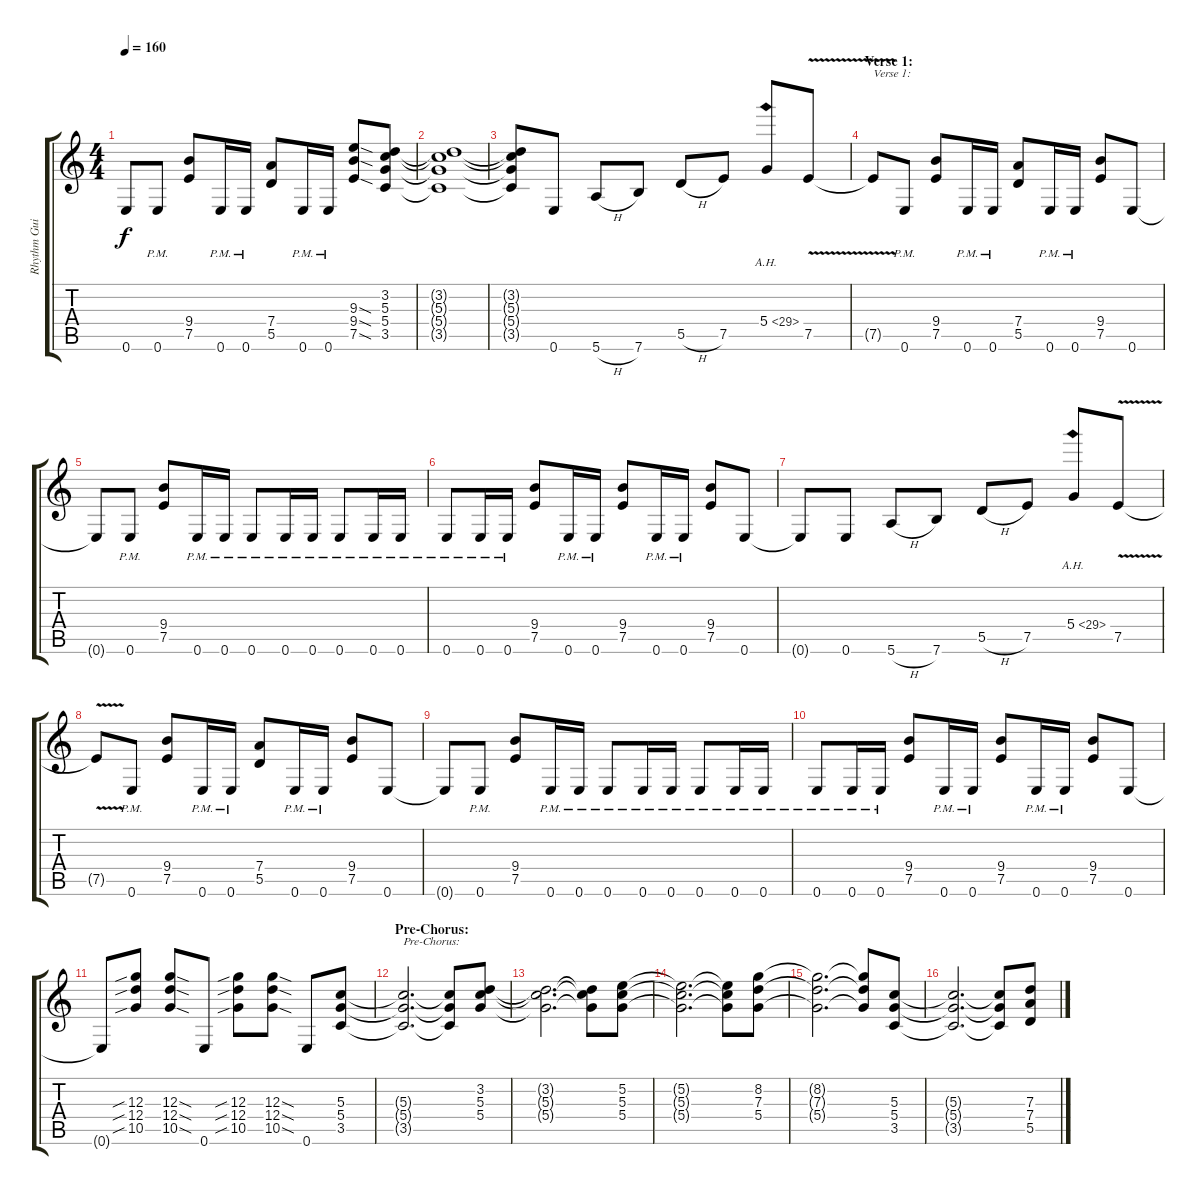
\track ("Rhythm Guitar 2" "Rhythm Gui") {instrument distortionguitar}
\staff {score tabs}
\tuning (E4 B3 G3 D3 A2 E2) {hide}
\ts (4 4)
\tempo 160
\clef g2
\ks c
0.6{t}.8{dy f} 0.6{pm}.8 (9.4 7.5).8 0.6{pm}.16 0.6{pm}.16 (7.4 5.5).8 0.6{pm}.16 0.6{pm}.16 (9.3{sod} 9.4{sod} 7.5{sod}).8 (3.2 5.3 5.4 3.5).8 |
(3.2{t} 5.3{t} 5.4{t} 3.5{t}).1 |
(3.2{t} 5.3{t} 5.4{t} 3.5{t}).8 0.6.8 5.6{h}.8 7.6.8 5.5{h}.8 7.5.8 5.4{ah 24}.8 7.5{v}.8 |
\section ("" "Verse 1:")
7.5{t}.8{txt "Verse 1:"} 0.6{pm}.8 (9.4 7.5).8 0.6{pm}.16 0.6{pm}.16 (7.4 5.5).8 0.6{pm}.16 0.6{pm}.16 (9.4 7.5).8 0.6.8 |
0.6{t}.8 0.6{pm}.8 (9.4 7.5).8 0.6{pm}.16 0.6{pm}.16 0.6{pm}.8 0.6{pm}.16 0.6{pm}.16 0.6{pm}.8 0.6{pm}.16 0.6{pm}.16 |
0.6{pm}.8 0.6{pm}.16 0.6{pm}.16 (9.4 7.5).8 0.6{pm}.16 0.6{pm}.16 (9.4 7.5).8 0.6{pm}.16 0.6{pm}.16 (9.4 7.5).8 0.6.8 |
0.6{t}.8 0.6.8 5.6{h}.8 7.6.8 5.5{h}.8 7.5.8 5.4{ah 24}.8 7.5{v}.8 |
7.5{t}.8 0.6{pm}.8 (9.4 7.5).8 0.6{pm}.16 0.6{pm}.16 (7.4 5.5).8 0.6{pm}.16 0.6{pm}.16 (9.4 7.5).8 0.6.8 |
0.6{t}.8 0.6{pm}.8 (9.4 7.5).8 0.6{pm}.16 0.6{pm}.16 0.6{pm}.8 0.6{pm}.16 0.6{pm}.16 0.6{pm}.8 0.6{pm}.16 0.6{pm}.16 |
0.6{pm}.8 0.6{pm}.16 0.6{pm}.16 (9.4 7.5).8 0.6{pm}.16 0.6{pm}.16 (9.4 7.5).8 0.6{pm}.16 0.6{pm}.16 (9.4 7.5).8 0.6.8 |
0.6{t}.8 (12.3{sib} 12.4{sib} 10.5{sib}).8 (12.3{sod} 12.4{sod} 10.5{sod}).8 0.6.8 (12.3{sib} 12.4{sib} 10.5{sib}).8 (12.3{sod} 12.4{sod} 10.5{sod}).8 0.6.8 (5.3 5.4 3.5).8 |
\section ("" "Pre-Chorus:")
(5.3{t} 5.4{t} 3.5{t}).2{d txt "Pre-Chorus:"} (5.3{t} 5.4{t} 3.5{t}).8 (3.2 5.3 5.4).8 |
(3.2{t} 5.3{t} 5.4{t}).2{d} (3.2{t} 5.3{t} 5.4{t}).8 (5.2 5.3 5.4).8 |
(5.2{t} 5.3{t} 5.4{t}).2{d} (5.2{t} 5.3{t} 5.4{t}).8 (8.2 7.3 5.4).8 |
(8.2{t} 7.3{t} 5.4{t}).2{d} (8.2{t} 7.3{t} 5.4{t}).8 (5.3 5.4 3.5).8 |
(5.3{t} 5.4{t} 3.5{t}).2{d} (5.3{t} 5.4{t} 3.5{t}).8 (7.3 7.4 5.5).8
